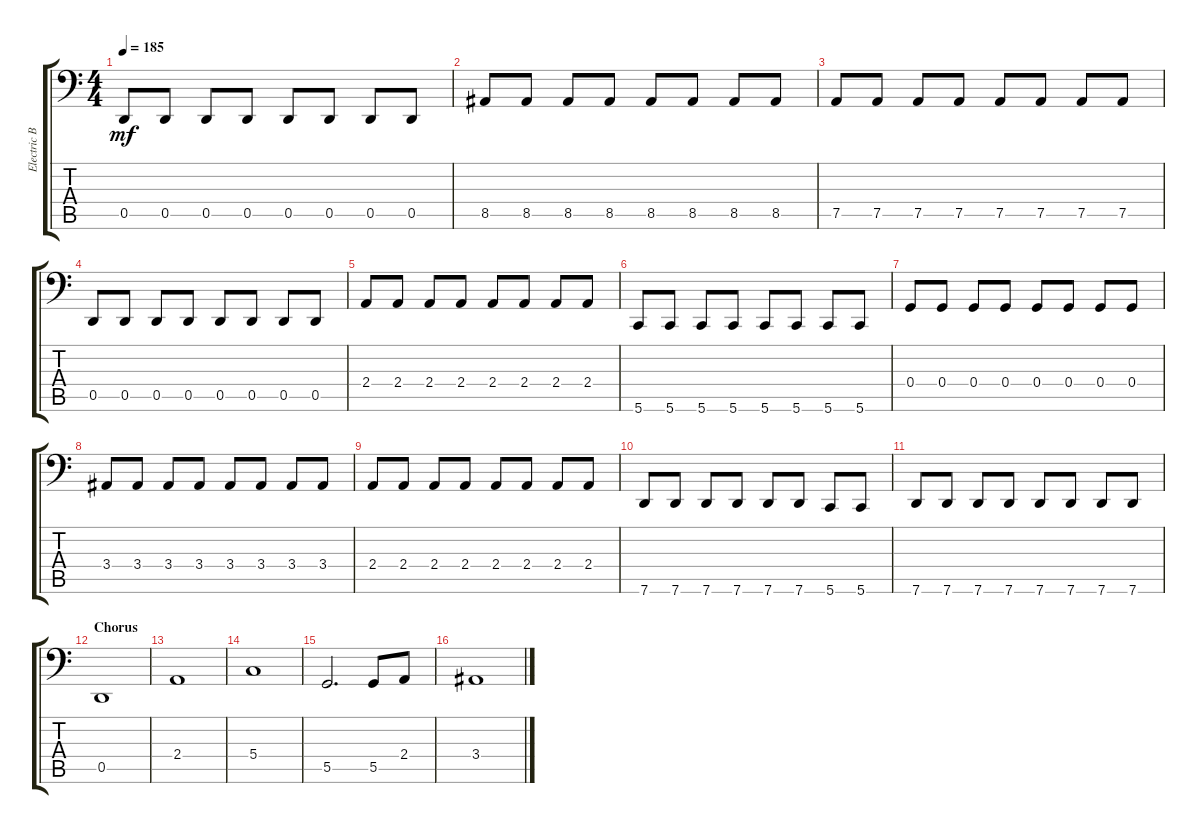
\track ("Electric Bass" "Electric B") {instrument electricbassfinger}
\staff {score tabs}
\tuning (Bb2 F2 C2 G1 D1 G0) {hide}
\ts (4 4)
\tempo 185
\clef f4
\ks c
0.5.8{dy mf} 0.5.8 0.5.8 0.5.8 0.5.8 0.5.8 0.5.8 0.5.8 |
8.5.8 8.5.8 8.5.8 8.5.8 8.5.8 8.5.8 8.5.8 8.5.8 |
7.5.8 7.5.8 7.5.8 7.5.8 7.5.8 7.5.8 7.5.8 7.5.8 |
0.5.8 0.5.8 0.5.8 0.5.8 0.5.8 0.5.8 0.5.8 0.5.8 |
2.4.8 2.4.8 2.4.8 2.4.8 2.4.8 2.4.8 2.4.8 2.4.8 |
5.6.8 5.6.8 5.6.8 5.6.8 5.6.8 5.6.8 5.6.8 5.6.8 |
0.4.8 0.4.8 0.4.8 0.4.8 0.4.8 0.4.8 0.4.8 0.4.8 |
3.4.8 3.4.8 3.4.8 3.4.8 3.4.8 3.4.8 3.4.8 3.4.8 |
2.4.8 2.4.8 2.4.8 2.4.8 2.4.8 2.4.8 2.4.8 2.4.8 |
7.6.8 7.6.8 7.6.8 7.6.8 7.6.8 7.6.8 5.6.8 5.6.8 |
7.6.8 7.6.8 7.6.8 7.6.8 7.6.8 7.6.8 7.6.8 7.6.8 |
\section ("" "Chorus")
0.5.1 |
2.4.1 |
5.4.1 |
5.5.2{d} 5.5.8 2.4.8 |
3.4.1
